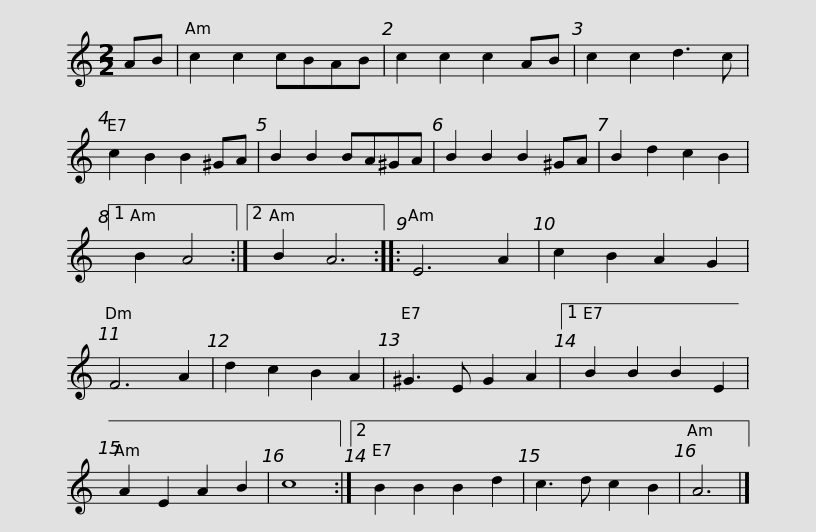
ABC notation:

X:1
L:1/8
M:2/2
I:linebreak $
K:C
V:1 treble
V:1
 AB | c2 c2 cBAB | c2 c2 c2 AB | c2 c2 d3 c | c2 B2 B2 ^GA | %5
 B2 B2 BA^GA | B2 B2 B2 ^GA | B2 d2 c2 B2 |1 B2 A4 :|2$ B2 A6 :: %10
 E6 A2 | c2 B2 A2 G2 | F6 A2 | d2 c2 B2 A2 | ^G3 E G2 A2 |1 %15
 B2 B2 B2 E2 | A2 E2 A2 B2 | c8 :|2 B2 B2 B2 d2 | c3 d c2 B2 |$ %20
 A6 |] %21
